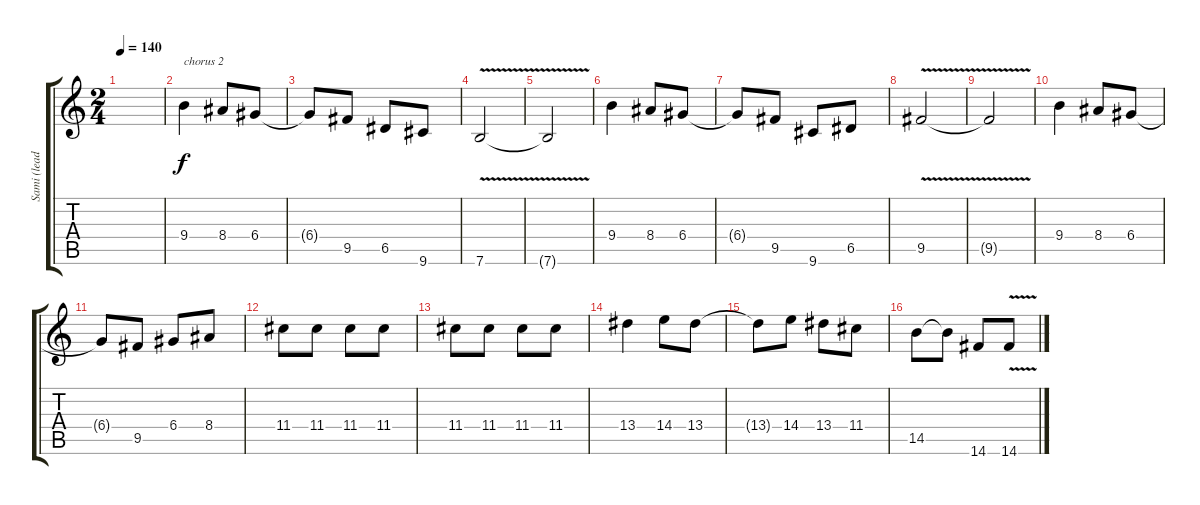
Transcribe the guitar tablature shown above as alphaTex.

\track ("Sami (lead)" "Sami (lead") {instrument overdrivenguitar}
\staff {score tabs}
\tuning (E4 B3 G3 D3 A2 E2) {hide}
\ts (2 4)
\tempo 140
\clef g2
\ks c
|
9.4.4{txt "chorus 2" instrument overdrivenguitar} 8.4.8 6.4.8 |
6.4{t}.8 9.5.8 6.5.8 9.6.8 |
7.6{v}.2 |
7.6{t}.2 |
9.4.4 8.4.8 6.4.8 |
6.4{t}.8 9.5.8 9.6.8 6.5.8 |
9.5{v}.2 |
9.5{t}.2 |
9.4.4 8.4.8 6.4.8 |
6.4{t}.8 9.5.8 6.4.8 8.4.8 |
11.4.8 11.4.8 11.4.8 11.4.8 |
11.4.8 11.4.8 11.4.8 11.4.8 |
13.4.4 14.4.8 13.4.8 |
13.4{t}.8 14.4.8 13.4.8 11.4.8 |
14.5.8 14.5{t}.8 14.6.8 14.6{v}.8
